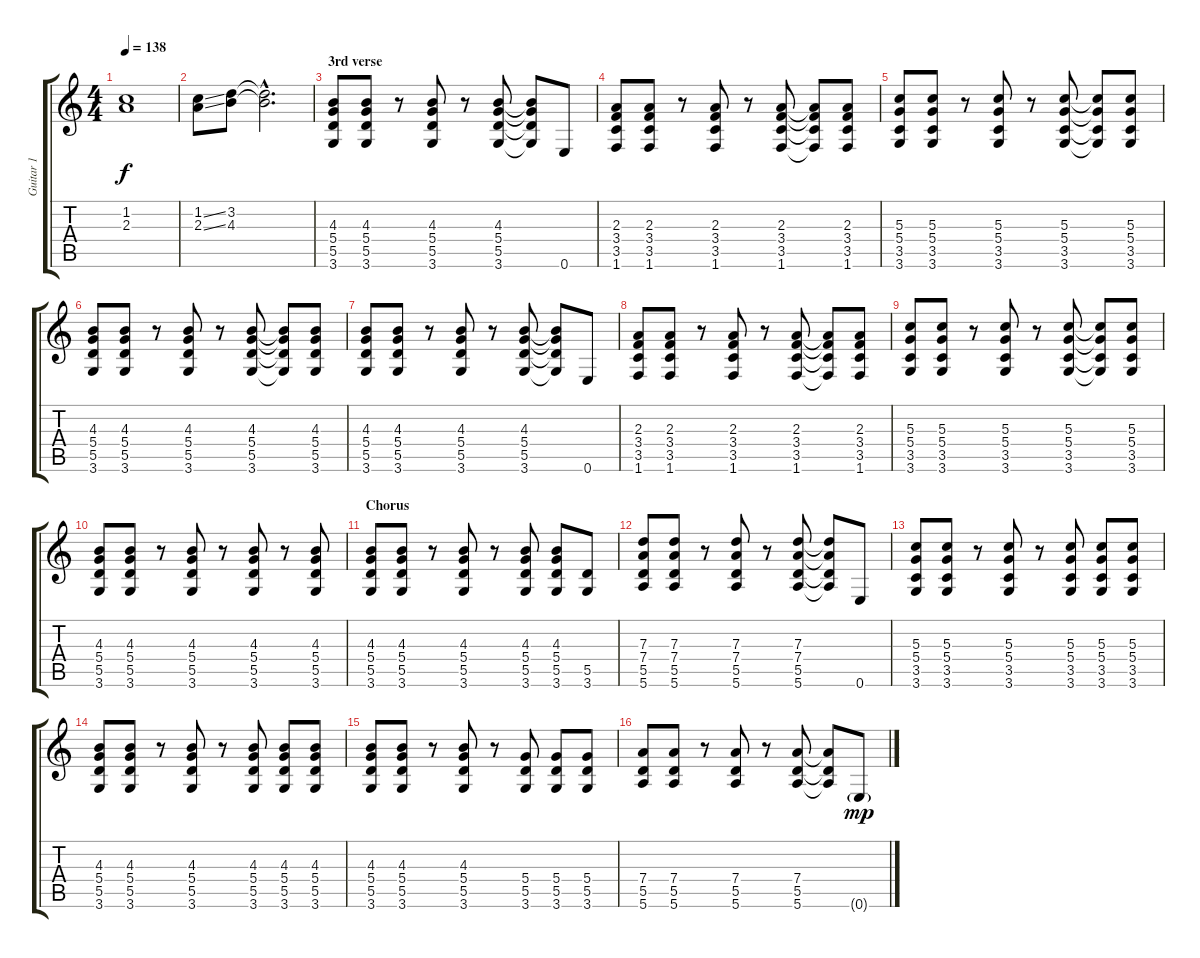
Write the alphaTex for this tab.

\track ("Guitar 1" "Guitar 1") {instrument overdrivenguitar}
\staff {score tabs}
\tuning (E4 B3 G3 D3 A2 E2) {hide}
\ts (4 4)
\tempo 138
\clef g2
\ks c
(1.2 2.3).1{dy f} |
(1.2{ss} 2.3{ss}).8 (3.2 4.3).8 (3.2{hac t} 4.3{hac t}).2{d} |
\section ("" "3rd verse")
(4.3 5.4 5.5 3.6).8 (4.3 5.4 5.5 3.6).8 r.8 (4.3 5.4 5.5 3.6).8 r.8 (4.3 5.4 5.5 3.6).8 (4.3{t} 5.4{t} 5.5{t} 3.6{t}).8 0.6.8 |
(2.3 3.4 3.5 1.6).8 (2.3 3.4 3.5 1.6).8 r.8 (2.3 3.4 3.5 1.6).8 r.8 (2.3 3.4 3.5 1.6).8 (2.3{t} 3.4{t} 3.5{t} 1.6{t}).8 (2.3 3.4 3.5 1.6).8 |
(5.3 5.4 3.5 3.6).8 (5.3 5.4 3.5 3.6).8 r.8 (5.3 5.4 3.5 3.6).8 r.8 (5.3 5.4 3.5 3.6).8 (5.3{t} 5.4{t} 3.5{t} 3.6{t}).8 (5.3 5.4 3.5 3.6).8 |
(4.3 5.4 5.5 3.6).8 (4.3 5.4 5.5 3.6).8 r.8 (4.3 5.4 5.5 3.6).8 r.8 (4.3 5.4 5.5 3.6).8 (4.3{t} 5.4{t} 5.5{t} 3.6{t}).8 (4.3 5.4 5.5 3.6).8 |
(4.3 5.4 5.5 3.6).8 (4.3 5.4 5.5 3.6).8 r.8 (4.3 5.4 5.5 3.6).8 r.8 (4.3 5.4 5.5 3.6).8 (4.3{t} 5.4{t} 5.5{t} 3.6{t}).8 0.6.8 |
(2.3 3.4 3.5 1.6).8 (2.3 3.4 3.5 1.6).8 r.8 (2.3 3.4 3.5 1.6).8 r.8 (2.3 3.4 3.5 1.6).8 (2.3{t} 3.4{t} 3.5{t} 1.6{t}).8 (2.3 3.4 3.5 1.6).8 |
(5.3 5.4 3.5 3.6).8 (5.3 5.4 3.5 3.6).8 r.8 (5.3 5.4 3.5 3.6).8 r.8 (5.3 5.4 3.5 3.6).8 (5.3{t} 5.4{t} 3.5{t} 3.6{t}).8 (5.3 5.4 3.5 3.6).8 |
(4.3 5.4 5.5 3.6).8 (4.3 5.4 5.5 3.6).8 r.8 (4.3 5.4 5.5 3.6).8 r.8 (4.3 5.4 5.5 3.6).8 r.8 (4.3 5.4 5.5 3.6).8 |
\section ("" "Chorus")
(4.3 5.4 5.5 3.6).8 (4.3 5.4 5.5 3.6).8 r.8 (4.3 5.4 5.5 3.6).8 r.8 (4.3 5.4 5.5 3.6).8 (4.3 5.4 5.5 3.6).8 (5.5 3.6).8 |
(7.3 7.4 5.5 5.6).8 (7.3 7.4 5.5 5.6).8 r.8 (7.3 7.4 5.5 5.6).8 r.8 (7.3 7.4 5.5 5.6).8 (7.3{t} 7.4{t} 5.5{t} 5.6{t}).8 0.6.8 |
(5.3 5.4 3.5 3.6).8 (5.3 5.4 3.5 3.6).8 r.8 (5.3 5.4 3.5 3.6).8 r.8 (5.3 5.4 3.5 3.6).8 (5.3 5.4 3.5 3.6).8 (5.3 5.4 3.5 3.6).8 |
(4.3 5.4 5.5 3.6).8 (4.3 5.4 5.5 3.6).8 r.8 (4.3 5.4 5.5 3.6).8 r.8 (4.3 5.4 5.5 3.6).8 (4.3 5.4 5.5 3.6).8 (4.3 5.4 5.5 3.6).8 |
(4.3 5.4 5.5 3.6).8 (4.3 5.4 5.5 3.6).8 r.8 (4.3 5.4 5.5 3.6).8 r.8 (5.4 5.5 3.6).8 (5.4 5.5 3.6).8 (5.4 5.5 3.6).8 |
(7.4 5.5 5.6).8 (7.4 5.5 5.6).8 r.8 (7.4 5.5 5.6).8 r.8 (7.4 5.5 5.6).8 (7.4{t} 5.5{t} 5.6{t}).8 0.6{g}.8{dy mp}
